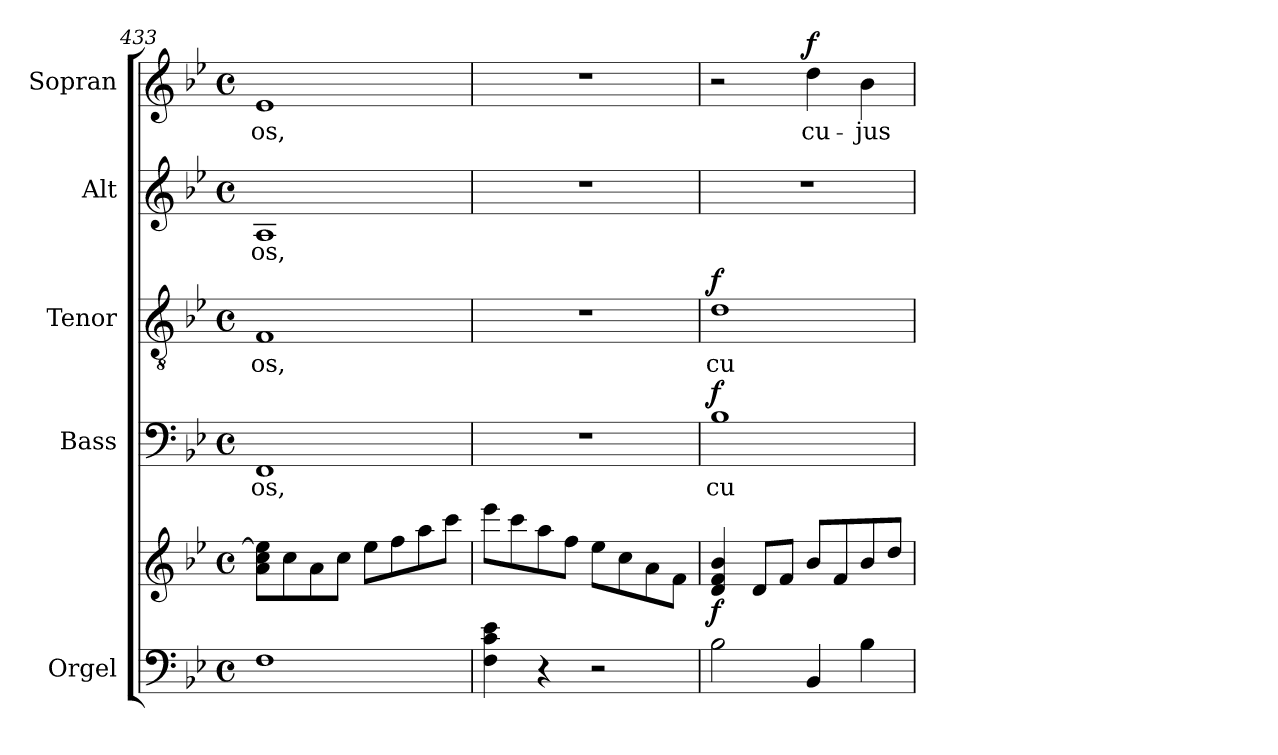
**kern	**kern	**dynam	**kern	**text	**dynam	**kern	**text	**dynam	**kern	**text	**kern	**text	**dynam
*part5	*part5	*part5	*part4	*part4	*part4	*part3	*part3	*part3	*part2	*part2	*part1	*part1	*part1
*staff6	*staff5	*staff5/6	*staff4	*staff4	*staff4	*staff3	*staff3	*staff3	*staff2	*staff2	*staff1	*staff1	*staff1
*I"Orgel	*	*	*I"Bass	*	*	*I"Tenor	*	*	*I"Alt	*	*I"Sopran	*	*
*I'Org.	*	*	*I'B.	*	*	*I'T.	*	*	*I'A.	*	*I'S.	*	*
*clefF4	*clefG2	*	*clefF4	*	*	*clefGv2	*	*	*clefG2	*	*clefG2	*	*
*k[b-e-]	*k[b-e-]	*	*k[b-e-]	*	*	*k[b-e-]	*	*	*k[b-e-]	*	*k[b-e-]	*	*
*B-:	*B-:	*	*B-:	*	*	*B-:	*	*	*B-:	*	*B-:	*	*
*M4/4	*M4/4	*	*M4/4	*	*	*M4/4	*	*	*M4/4	*	*M4/4	*	*
*met(c)	*met(c)	*	*met(c)	*	*	*met(c)	*	*	*met(c)	*	*met(c)	*	*
=433	=433	=433	=433	=433	=433	=433	=433	=433	=433	=433	=433	=433	=433
!	!	!	!	!LO:LY:b	!	!	!LO:LY:b	!	!	!LO:LY:b	!	!LO:LY:b	!
1F	8a\ 8cc\ 8ee-\]L	.	1FF	-os,	.	1F	-os,	.	1A	-os,	1e-	-os,	.
.	8cc\	.	.	.	.	.	.	.	.	.	.	.	.
.	8a\	.	.	.	.	.	.	.	.	.	.	.	.
.	8cc\J	.	.	.	.	.	.	.	.	.	.	.	.
.	8ee-\L	.	.	.	.	.	.	.	.	.	.	.	.
.	8ff\	.	.	.	.	.	.	.	.	.	.	.	.
.	8aa\	.	.	.	.	.	.	.	.	.	.	.	.
.	8ccc\J	.	.	.	.	.	.	.	.	.	.	.	.
=434	=434	=434	=434	=434	=434	=434	=434	=434	=434	=434	=434	=434	=434
4F\ 4c\ 4e-\	8eee-\L	.	1r	.	.	1r	.	.	1r	.	1r	.	.
.	8ccc\	.	.	.	.	.	.	.	.	.	.	.	.
4r	8aa\	.	.	.	.	.	.	.	.	.	.	.	.
.	8ff\J	.	.	.	.	.	.	.	.	.	.	.	.
2r	8ee-\L	.	.	.	.	.	.	.	.	.	.	.	.
.	8cc\	.	.	.	.	.	.	.	.	.	.	.	.
.	8a\	.	.	.	.	.	.	.	.	.	.	.	.
.	8f\J	.	.	.	.	.	.	.	.	.	.	.	.
!!LO:LB:g=z
=435	=435	=435	=435	=435	=435	=435	=435	=435	=435	=435	=435	=435	=435
!	!	!LO:DY:b	!	!LO:LY:b	!LO:DY:a	!	!LO:LY:b	!LO:DY:a	!	!	!	!	!
2B-\	4d/ 4f/ 4b-/	f	1B-	cu-	f	1d	cu-	f	1r	.	2r	.	.
.	8d/L	.	.	.	.	.	.	.	.	.	.	.	.
.	8f/J	.	.	.	.	.	.	.	.	.	.	.	.
!	!	!	!	!	!	!	!	!	!	!	!	!LO:LY:b	!LO:DY:a
4BB-/	8b-/L	.	.	.	.	.	.	.	.	.	4dd\	cu-	f
.	8f/	.	.	.	.	.	.	.	.	.	.	.	.
!	!	!	!	!	!	!	!	!	!	!	!	!LO:LY:b	!
4B-\	8b-/	.	.	.	.	.	.	.	.	.	4b-\	-jus	.
.	8dd/J	.	.	.	.	.	.	.	.	.	.	.	.
=	=	=	=	=	=	=	=	=	=	=	=	=	=
*-	*-	*-	*-	*-	*-	*-	*-	*-	*-	*-	*-	*-	*-
